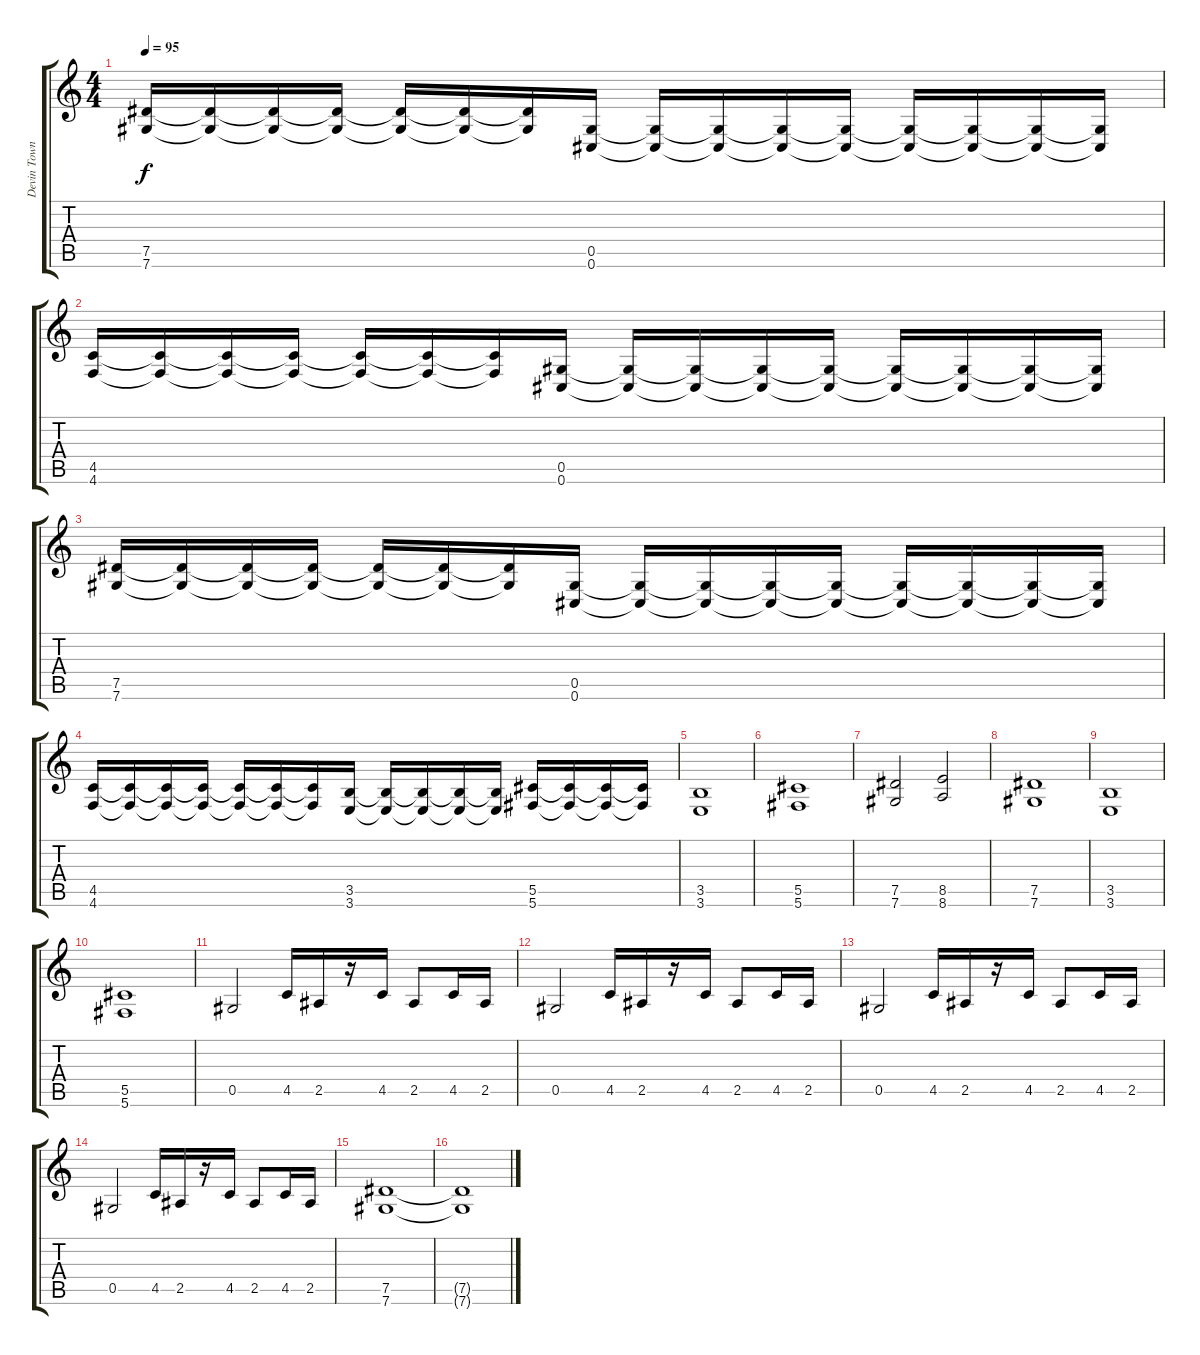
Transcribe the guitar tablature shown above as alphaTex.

\track ("Devin Townsend (Second Guitar)" "Devin Town") {instrument distortionguitar}
\staff {score tabs}
\tuning (Eb4 Bb3 Gb3 Db3 Ab2 Db2) {hide}
\ts (4 4)
\tempo 95
\clef g2
\ks c
(7.5 7.6).16{dy f} (7.5{t} 7.6{t}).16 (7.5{t} 7.6{t}).16 (7.5{t} 7.6{t}).16 (7.5{t} 7.6{t}).16 (7.5{t} 7.6{t}).16 (7.5{t} 7.6{t}).16 (0.5 0.6).16 (0.5{t} 0.6{t}).16 (0.5{t} 0.6{t}).16 (0.5{t} 0.6{t}).16 (0.5{t} 0.6{t}).16 (0.5{t} 0.6{t}).16 (0.5{t} 0.6{t}).16 (0.5{t} 0.6{t}).16 (0.5{t} 0.6{t}).16 |
(4.5 4.6).16 (4.5{t} 4.6{t}).16 (4.5{t} 4.6{t}).16 (4.5{t} 4.6{t}).16 (4.5{t} 4.6{t}).16 (4.5{t} 4.6{t}).16 (4.5{t} 4.6{t}).16 (0.5 0.6).16 (0.5{t} 0.6{t}).16 (0.5{t} 0.6{t}).16 (0.5{t} 0.6{t}).16 (0.5{t} 0.6{t}).16 (0.5{t} 0.6{t}).16 (0.5{t} 0.6{t}).16 (0.5{t} 0.6{t}).16 (0.5{t} 0.6{t}).16 |
(7.5 7.6).16 (7.5{t} 7.6{t}).16 (7.5{t} 7.6{t}).16 (7.5{t} 7.6{t}).16 (7.5{t} 7.6{t}).16 (7.5{t} 7.6{t}).16 (7.5{t} 7.6{t}).16 (0.5 0.6).16 (0.5{t} 0.6{t}).16 (0.5{t} 0.6{t}).16 (0.5{t} 0.6{t}).16 (0.5{t} 0.6{t}).16 (0.5{t} 0.6{t}).16 (0.5{t} 0.6{t}).16 (0.5{t} 0.6{t}).16 (0.5{t} 0.6{t}).16 |
(4.5 4.6).16 (4.5{t} 4.6{t}).16 (4.5{t} 4.6{t}).16 (4.5{t} 4.6{t}).16 (4.5{t} 4.6{t}).16 (4.5{t} 4.6{t}).16 (4.5{t} 4.6{t}).16 (3.5 3.6).16 (3.5{t} 3.6{t}).16 (3.5{t} 3.6{t}).16 (3.5{t} 3.6{t}).16 (3.5{t} 3.6{t}).16 (5.5 5.6).16 (5.5{t} 5.6{t}).16 (5.5{t} 5.6{t}).16 (5.5{t} 5.6{t}).16 |
(3.5 3.6).1 |
(5.5 5.6).1 |
(7.5 7.6).2 (8.5 8.6).2 |
(7.5 7.6).1 |
(3.5 3.6).1 |
(5.5 5.6).1 |
0.5.2 4.5.16 2.5.16 r.16 4.5.16 2.5.8 4.5.16 2.5.16 |
0.5.2 4.5.16 2.5.16 r.16 4.5.16 2.5.8 4.5.16 2.5.16 |
0.5.2 4.5.16 2.5.16 r.16 4.5.16 2.5.8 4.5.16 2.5.16 |
0.5.2 4.5.16 2.5.16 r.16 4.5.16 2.5.8 4.5.16 2.5.16 |
(7.5 7.6).1 |
(7.5{t} 7.6{t}).1
